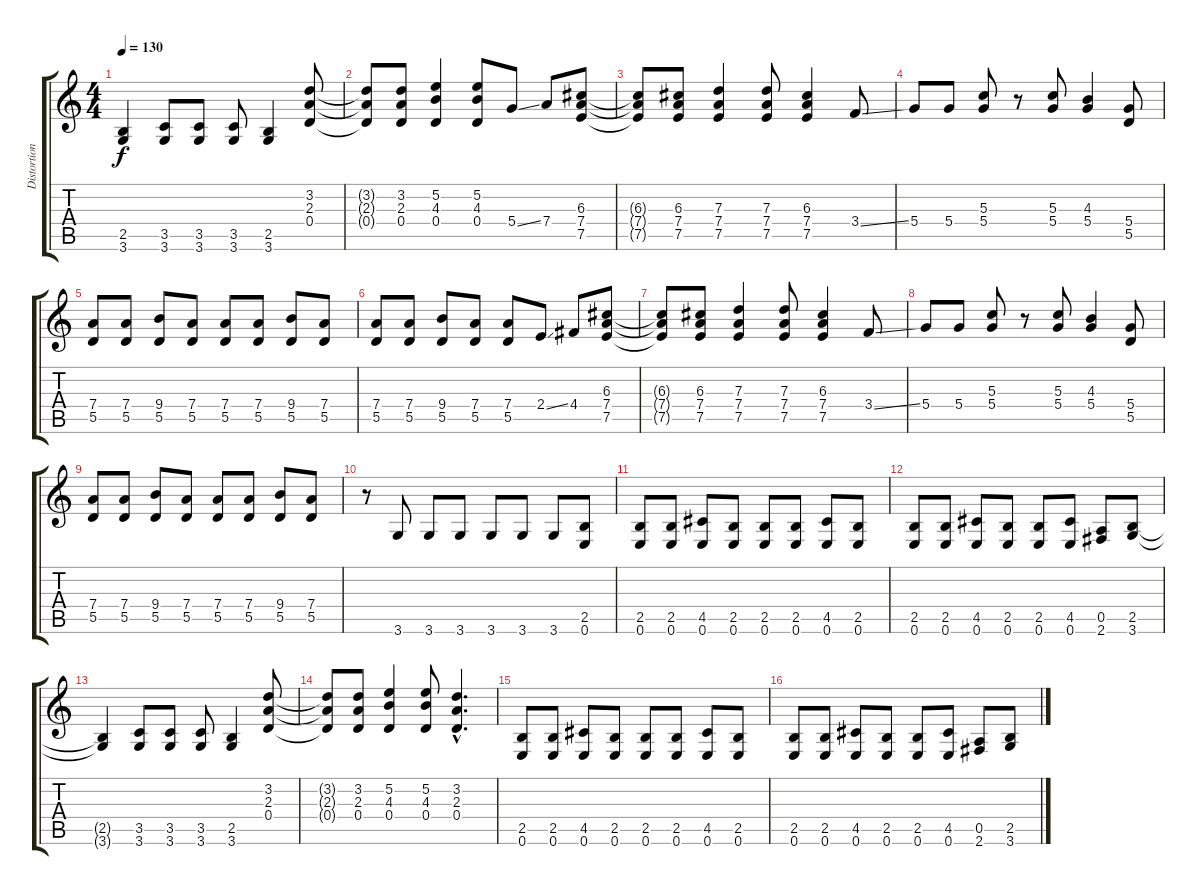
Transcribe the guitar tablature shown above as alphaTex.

\track ("Distortion Guitar" "Distortion") {instrument distortionguitar}
\staff {score tabs}
\tuning (E4 B3 G3 D3 A2 E2) {hide}
\ts (4 4)
\tempo 130
\clef g2
\ks c
(2.5{t} 3.6{t}).4{dy f} (3.5 3.6).8 (3.5 3.6).8 (3.5 3.6).8 (2.5 3.6).4 (3.2 2.3 0.4).8 |
(3.2{t} 2.3{t} 0.4{t}).8 (3.2 2.3 0.4).8 (5.2 4.3 0.4).4 (5.2 4.3 0.4).8 5.4{ss}.8 7.4.8 (6.3 7.4 7.5).8 |
(6.3{t} 7.4{t} 7.5{t}).8 (6.3 7.4 7.5).8 (7.3 7.4 7.5).4 (7.3 7.4 7.5).8 (6.3 7.4 7.5).4 3.4{ss}.8 |
5.4.8 5.4.8 (5.3 5.4).8 r.8 (5.3 5.4).8 (4.3 5.4).4 (5.4 5.5).8 |
(7.4 5.5).8 (7.4 5.5).8 (9.4 5.5).8 (7.4 5.5).8 (7.4 5.5).8 (7.4 5.5).8 (9.4 5.5).8 (7.4 5.5).8 |
(7.4 5.5).8 (7.4 5.5).8 (9.4 5.5).8 (7.4 5.5).8 (7.4 5.5).8 2.4{ss}.8 4.4.8 (6.3 7.4 7.5).8 |
(6.3{t} 7.4{t} 7.5{t}).8 (6.3 7.4 7.5).8 (7.3 7.4 7.5).4 (7.3 7.4 7.5).8 (6.3 7.4 7.5).4 3.4{ss}.8 |
5.4.8 5.4.8 (5.3 5.4).8 r.8 (5.3 5.4).8 (4.3 5.4).4 (5.4 5.5).8 |
(7.4 5.5).8 (7.4 5.5).8 (9.4 5.5).8 (7.4 5.5).8 (7.4 5.5).8 (7.4 5.5).8 (9.4 5.5).8 (7.4 5.5).8 |
r.8 3.6.8 3.6.8 3.6.8 3.6.8 3.6.8 3.6.8 (2.5 0.6).8 |
(2.5 0.6).8 (2.5 0.6).8 (4.5 0.6).8 (2.5 0.6).8 (2.5 0.6).8 (2.5 0.6).8 (4.5 0.6).8 (2.5 0.6).8 |
(2.5 0.6).8 (2.5 0.6).8 (4.5 0.6).8 (2.5 0.6).8 (2.5 0.6).8 (4.5 0.6).8 (0.5 2.6).8 (2.5 3.6).8 |
(2.5{t} 3.6{t}).4 (3.5 3.6).8 (3.5 3.6).8 (3.5 3.6).8 (2.5 3.6).4 (3.2 2.3 0.4).8 |
(3.2{t} 2.3{t} 0.4{t}).8 (3.2 2.3 0.4).8 (5.2 4.3 0.4).4 (5.2 4.3 0.4).8 (3.2{hac} 2.3{hac} 0.4{hac}).4{d} |
(2.5 0.6).8 (2.5 0.6).8 (4.5 0.6).8 (2.5 0.6).8 (2.5 0.6).8 (2.5 0.6).8 (4.5 0.6).8 (2.5 0.6).8 |
(2.5 0.6).8 (2.5 0.6).8 (4.5 0.6).8 (2.5 0.6).8 (2.5 0.6).8 (4.5 0.6).8 (0.5 2.6).8 (2.5 3.6).8
